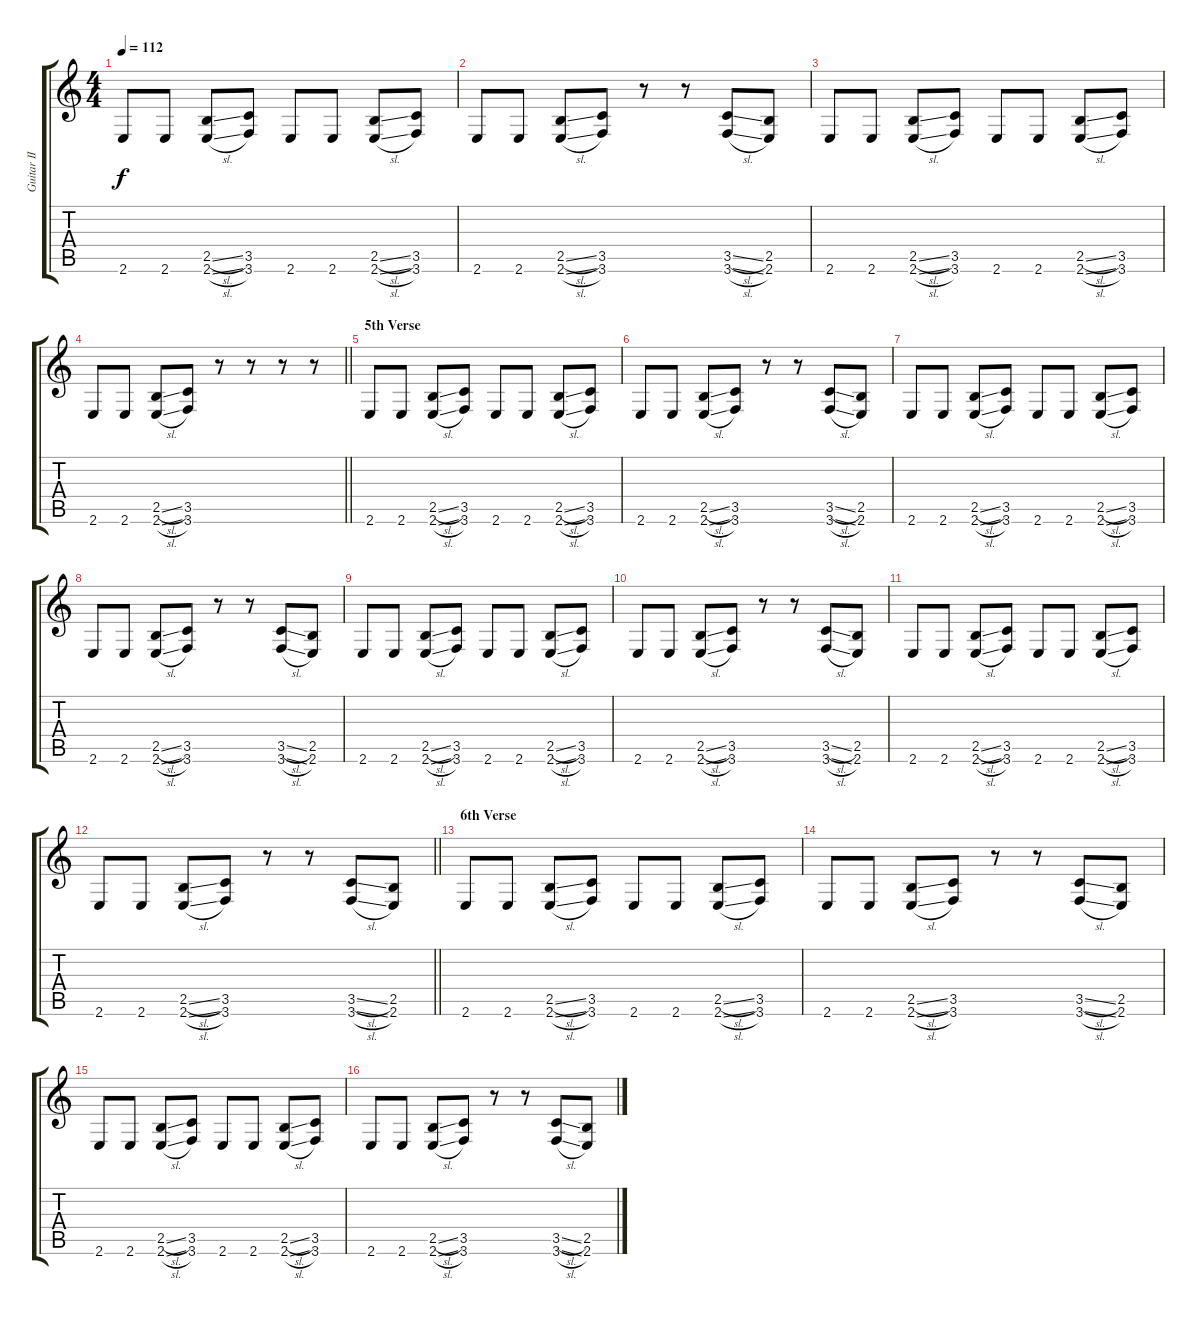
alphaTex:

\track ("Guitar II" "Guitar II") {instrument distortionguitar}
\staff {score tabs}
\tuning (D4 B3 G3 D3 A2 D2) {hide}
\ts (4 4)
\tempo 112
\clef g2
\ks c
2.6.8{dy f} 2.6.8 (2.5{sl} 2.6{sl}).8 (3.5 3.6).8 2.6.8 2.6.8 (2.5{sl} 2.6{sl}).8 (3.5 3.6).8 |
2.6.8 2.6.8 (2.5{sl} 2.6{sl}).8 (3.5 3.6).8 r.8 r.8 (3.5{sl} 3.6{sl}).8 (2.5 2.6).8 |
2.6.8 2.6.8 (2.5{sl} 2.6{sl}).8 (3.5 3.6).8 2.6.8 2.6.8 (2.5{sl} 2.6{sl}).8 (3.5 3.6).8 |
\barLineRight lightlight
2.6.8 2.6.8 (2.5{sl} 2.6{sl}).8 (3.5 3.6).8 r.8 r.8 r.8 r.8 |
\section ("" "5th Verse")
2.6.8 2.6.8 (2.5{sl} 2.6{sl}).8 (3.5 3.6).8 2.6.8 2.6.8 (2.5{sl} 2.6{sl}).8 (3.5 3.6).8 |
2.6.8 2.6.8 (2.5{sl} 2.6{sl}).8 (3.5 3.6).8 r.8 r.8 (3.5{sl} 3.6{sl}).8 (2.5 2.6).8 |
2.6.8 2.6.8 (2.5{sl} 2.6{sl}).8 (3.5 3.6).8 2.6.8 2.6.8 (2.5{sl} 2.6{sl}).8 (3.5 3.6).8 |
2.6.8 2.6.8 (2.5{sl} 2.6{sl}).8 (3.5 3.6).8 r.8 r.8 (3.5{sl} 3.6{sl}).8 (2.5 2.6).8 |
2.6.8 2.6.8 (2.5{sl} 2.6{sl}).8 (3.5 3.6).8 2.6.8 2.6.8 (2.5{sl} 2.6{sl}).8 (3.5 3.6).8 |
2.6.8 2.6.8 (2.5{sl} 2.6{sl}).8 (3.5 3.6).8 r.8 r.8 (3.5{sl} 3.6{sl}).8 (2.5 2.6).8 |
2.6.8 2.6.8 (2.5{sl} 2.6{sl}).8 (3.5 3.6).8 2.6.8 2.6.8 (2.5{sl} 2.6{sl}).8 (3.5 3.6).8 |
\barLineRight lightlight
2.6.8 2.6.8 (2.5{sl} 2.6{sl}).8 (3.5 3.6).8 r.8 r.8 (3.5{sl} 3.6{sl}).8 (2.5 2.6).8 |
\section ("" "6th Verse")
2.6.8 2.6.8 (2.5{sl} 2.6{sl}).8 (3.5 3.6).8 2.6.8 2.6.8 (2.5{sl} 2.6{sl}).8 (3.5 3.6).8 |
2.6.8 2.6.8 (2.5{sl} 2.6{sl}).8 (3.5 3.6).8 r.8 r.8 (3.5{sl} 3.6{sl}).8 (2.5 2.6).8 |
2.6.8 2.6.8 (2.5{sl} 2.6{sl}).8 (3.5 3.6).8 2.6.8 2.6.8 (2.5{sl} 2.6{sl}).8 (3.5 3.6).8 |
2.6.8 2.6.8 (2.5{sl} 2.6{sl}).8 (3.5 3.6).8 r.8 r.8 (3.5{sl} 3.6{sl}).8 (2.5 2.6).8
